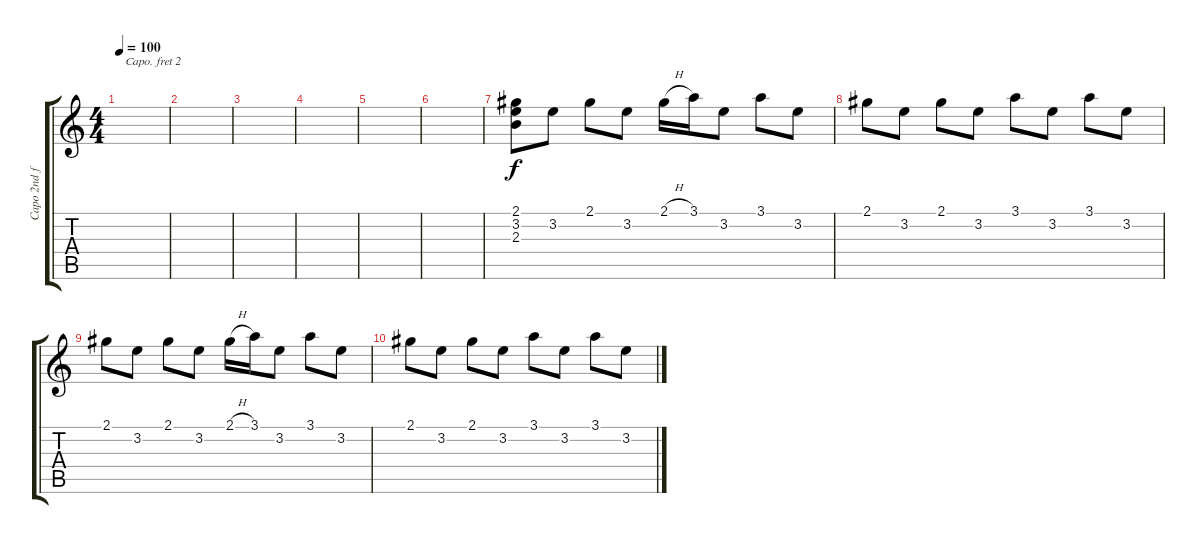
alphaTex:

\track ("Capo 2nd fret, fuzz on" "Capo 2nd f") {instrument overdrivenguitar}
\staff {score tabs}
\capo 2
\tuning (E4 B3 G3 D3 A2 E2) {hide}
\ts (4 4)
\tempo 100
\clef g2
\ks c
|
|
|
|
|
|
(2.1 3.2 2.3).8 3.2.8 2.1.8 3.2.8 2.1{h}.16 3.1.16 3.2.8 3.1.8 3.2.8 |
2.1.8 3.2.8 2.1.8 3.2.8 3.1.8 3.2.8 3.1.8 3.2.8 |
2.1.8 3.2.8 2.1.8 3.2.8 2.1{h}.16 3.1.16 3.2.8 3.1.8 3.2.8 |
2.1.8 3.2.8 2.1.8 3.2.8 3.1.8 3.2.8 3.1.8 3.2.8
